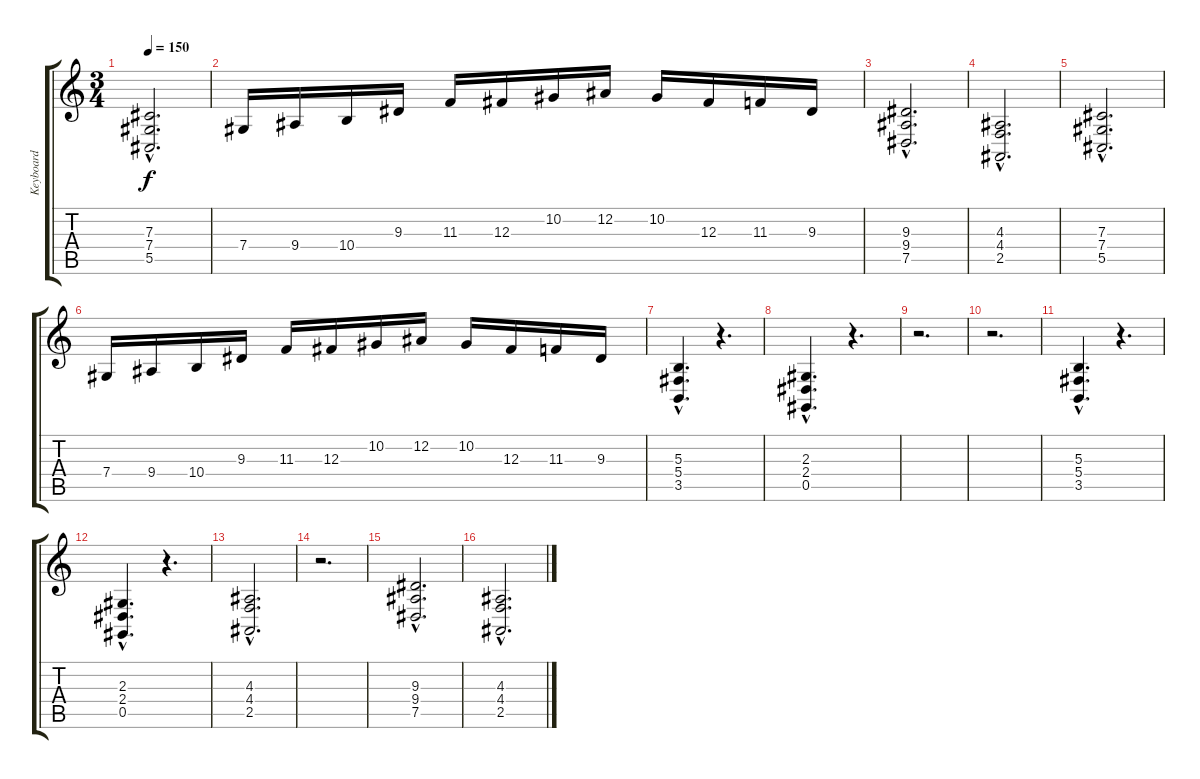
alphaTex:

\track ("Keyboard" "Keyboard") {instrument stringensemble1}
\staff {score tabs}
\tuning (Eb4 Bb3 Gb3 Db3 Ab2 Eb2) {hide}
\ts (3 4)
\tempo 150
\clef g2
\ks c
(7.3{hac} 7.4{hac} 5.5{hac}).2{d dy f} |
7.4.16 9.4.16 10.4.16 9.3.16 11.3.16 12.3.16 10.2.16 12.2.16 10.2.16 12.3.16 11.3.16 9.3.16 |
(9.3{hac} 9.4{hac} 7.5{hac}).2{d} |
(4.3{hac} 4.4{hac} 2.5{hac}).2{d} |
(7.3{hac} 7.4{hac} 5.5{hac}).2{d} |
7.4.16 9.4.16 10.4.16 9.3.16 11.3.16 12.3.16 10.2.16 12.2.16 10.2.16 12.3.16 11.3.16 9.3.16 |
(5.3{hac} 5.4{hac} 3.5{hac}).4{d} r.4{d} |
(2.3{hac} 2.4{hac} 0.5{hac}).4{d} r.4{d} |
r.2{d} |
r.2{d} |
(5.3{hac} 5.4{hac} 3.5{hac}).4{d} r.4{d} |
(2.3{hac} 2.4{hac} 0.5{hac}).4{d} r.4{d} |
(4.3{hac} 4.4{hac} 2.5{hac}).2{d} |
r.2{d} |
(9.3{hac} 9.4{hac} 7.5{hac}).2{d} |
(4.3{hac} 4.4{hac} 2.5{hac}).2{d}
